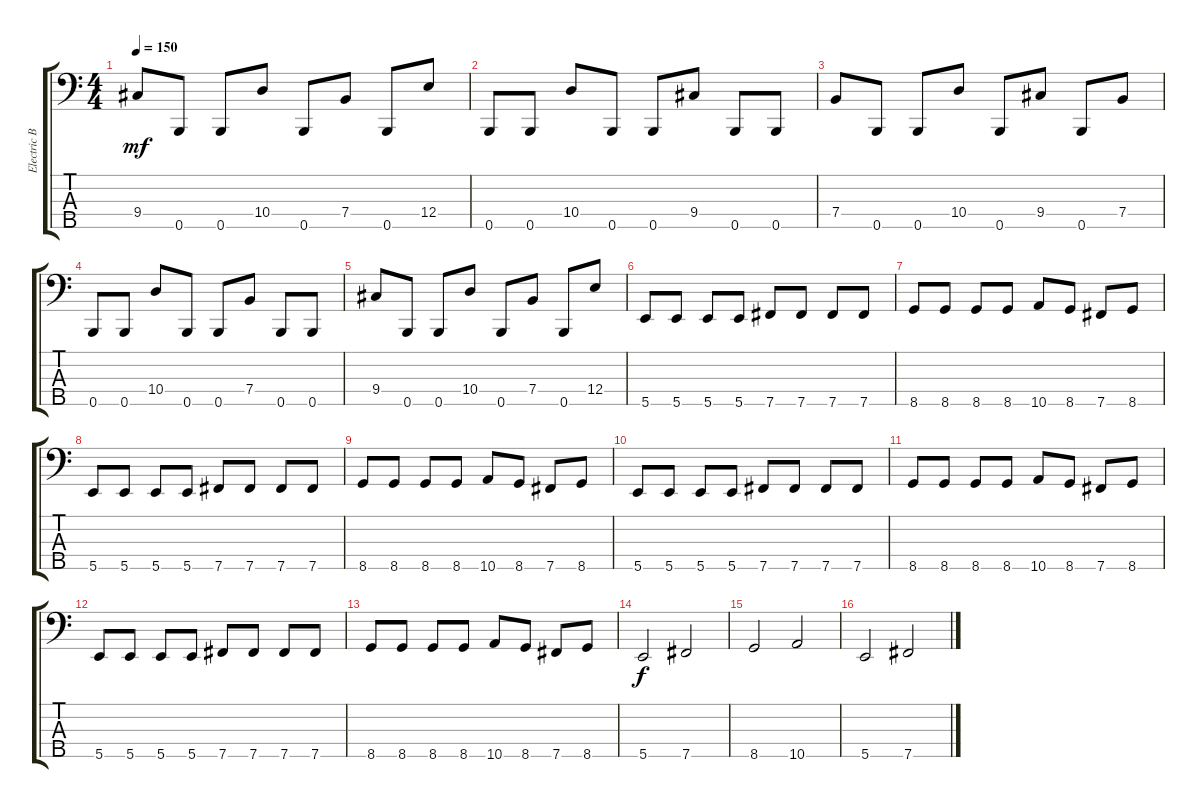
\track ("Electric Bass" "Electric B") {instrument electricbasspick}
\staff {score tabs}
\tuning (G2 D2 A1 E1 B0) {hide}
\ts (4 4)
\tempo 150
\clef f4
\ks c
9.4.8{dy mf} 0.5.8 0.5.8 10.4.8 0.5.8 7.4.8 0.5.8 12.4.8 |
0.5.8 0.5.8 10.4.8 0.5.8 0.5.8 9.4.8 0.5.8 0.5.8 |
7.4.8 0.5.8 0.5.8 10.4.8 0.5.8 9.4.8 0.5.8 7.4.8 |
0.5.8 0.5.8 10.4.8 0.5.8 0.5.8 7.4.8 0.5.8 0.5.8 |
9.4.8 0.5.8 0.5.8 10.4.8 0.5.8 7.4.8 0.5.8 12.4.8 |
5.5.8 5.5.8 5.5.8 5.5.8 7.5.8 7.5.8 7.5.8 7.5.8 |
8.5.8 8.5.8 8.5.8 8.5.8 10.5.8 8.5.8 7.5.8 8.5.8 |
5.5.8 5.5.8 5.5.8 5.5.8 7.5.8 7.5.8 7.5.8 7.5.8 |
8.5.8 8.5.8 8.5.8 8.5.8 10.5.8 8.5.8 7.5.8 8.5.8 |
5.5.8 5.5.8 5.5.8 5.5.8 7.5.8 7.5.8 7.5.8 7.5.8 |
8.5.8 8.5.8 8.5.8 8.5.8 10.5.8 8.5.8 7.5.8 8.5.8 |
5.5.8 5.5.8 5.5.8 5.5.8 7.5.8 7.5.8 7.5.8 7.5.8 |
8.5.8 8.5.8 8.5.8 8.5.8 10.5.8 8.5.8 7.5.8 8.5.8 |
5.5.2{dy f} 7.5.2 |
8.5.2 10.5.2 |
5.5.2 7.5.2
